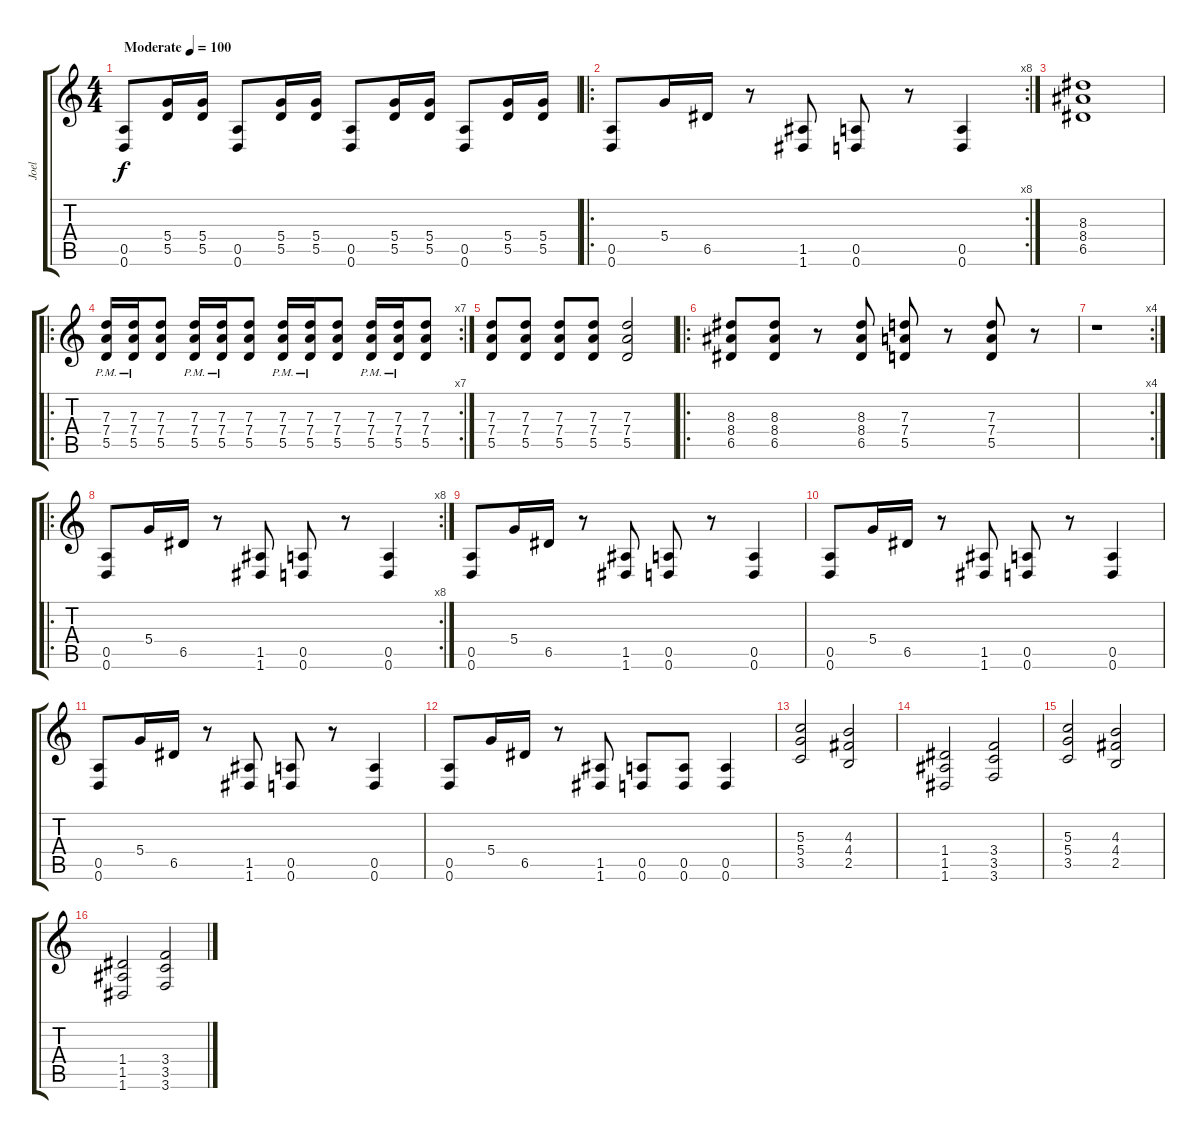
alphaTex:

\track ("Joel" "Joel") {instrument distortionguitar}
\staff {score tabs}
\tuning (E4 B3 G3 D3 A2 D2) {hide}
\ts (4 4)
\tempo (100 "Moderate")
\clef g2
\ks c
(0.5 0.6).8{dy f instrument distortionguitar} (5.4 5.5).16 (5.4 5.5).16 (0.5 0.6).8 (5.4 5.5).16 (5.4 5.5).16 (0.5 0.6).8 (5.4 5.5).16 (5.4 5.5).16 (0.5 0.6).8 (5.4 5.5).16 (5.4 5.5).16 |
\ro
\rc 8
(0.5 0.6).8 5.4.16 6.5.16 r.8 (1.5 1.6).8 (0.5 0.6).8 r.8 (0.5 0.6).4 |
(8.3 8.4 6.5).1 |
\ro
\rc 7
(7.3{pm} 7.4{pm} 5.5{pm}).16 (7.3{pm} 7.4{pm} 5.5{pm}).16 (7.3 7.4 5.5).8 (7.3{pm} 7.4{pm} 5.5{pm}).16 (7.3{pm} 7.4{pm} 5.5{pm}).16 (7.3 7.4 5.5).8 (7.3{pm} 7.4{pm} 5.5{pm}).16 (7.3{pm} 7.4{pm} 5.5{pm}).16 (7.3 7.4 5.5).8 (7.3{pm} 7.4{pm} 5.5{pm}).16 (7.3{pm} 7.4{pm} 5.5{pm}).16 (7.3 7.4 5.5).8 |
(7.3 7.4 5.5).8 (7.3 7.4 5.5).8 (7.3 7.4 5.5).8 (7.3 7.4 5.5).8 (7.3 7.4 5.5).2 |
\ro
(8.3 8.4 6.5).8 (8.3 8.4 6.5).8 r.8 (8.3 8.4 6.5).8 (7.3 7.4 5.5).8 r.8 (7.3 7.4 5.5).8 r.8 |
\rc 4
r.1 |
\ro
\rc 8
(0.5 0.6).8 5.4.16 6.5.16 r.8 (1.5 1.6).8 (0.5 0.6).8 r.8 (0.5 0.6).4 |
(0.5 0.6).8 5.4.16 6.5.16 r.8 (1.5 1.6).8 (0.5 0.6).8 r.8 (0.5 0.6).4 |
(0.5 0.6).8 5.4.16 6.5.16 r.8 (1.5 1.6).8 (0.5 0.6).8 r.8 (0.5 0.6).4 |
(0.5 0.6).8 5.4.16 6.5.16 r.8 (1.5 1.6).8 (0.5 0.6).8 r.8 (0.5 0.6).4 |
(0.5 0.6).8 5.4.16 6.5.16 r.8 (1.5 1.6).8 (0.5 0.6).8 (0.5 0.6).8 (0.5 0.6).4 |
(5.3 5.4 3.5).2 (4.3 4.4 2.5).2 |
(1.4 1.5 1.6).2 (3.4 3.5 3.6).2 |
(5.3 5.4 3.5).2 (4.3 4.4 2.5).2 |
(1.4 1.5 1.6).2 (3.4 3.5 3.6).2
